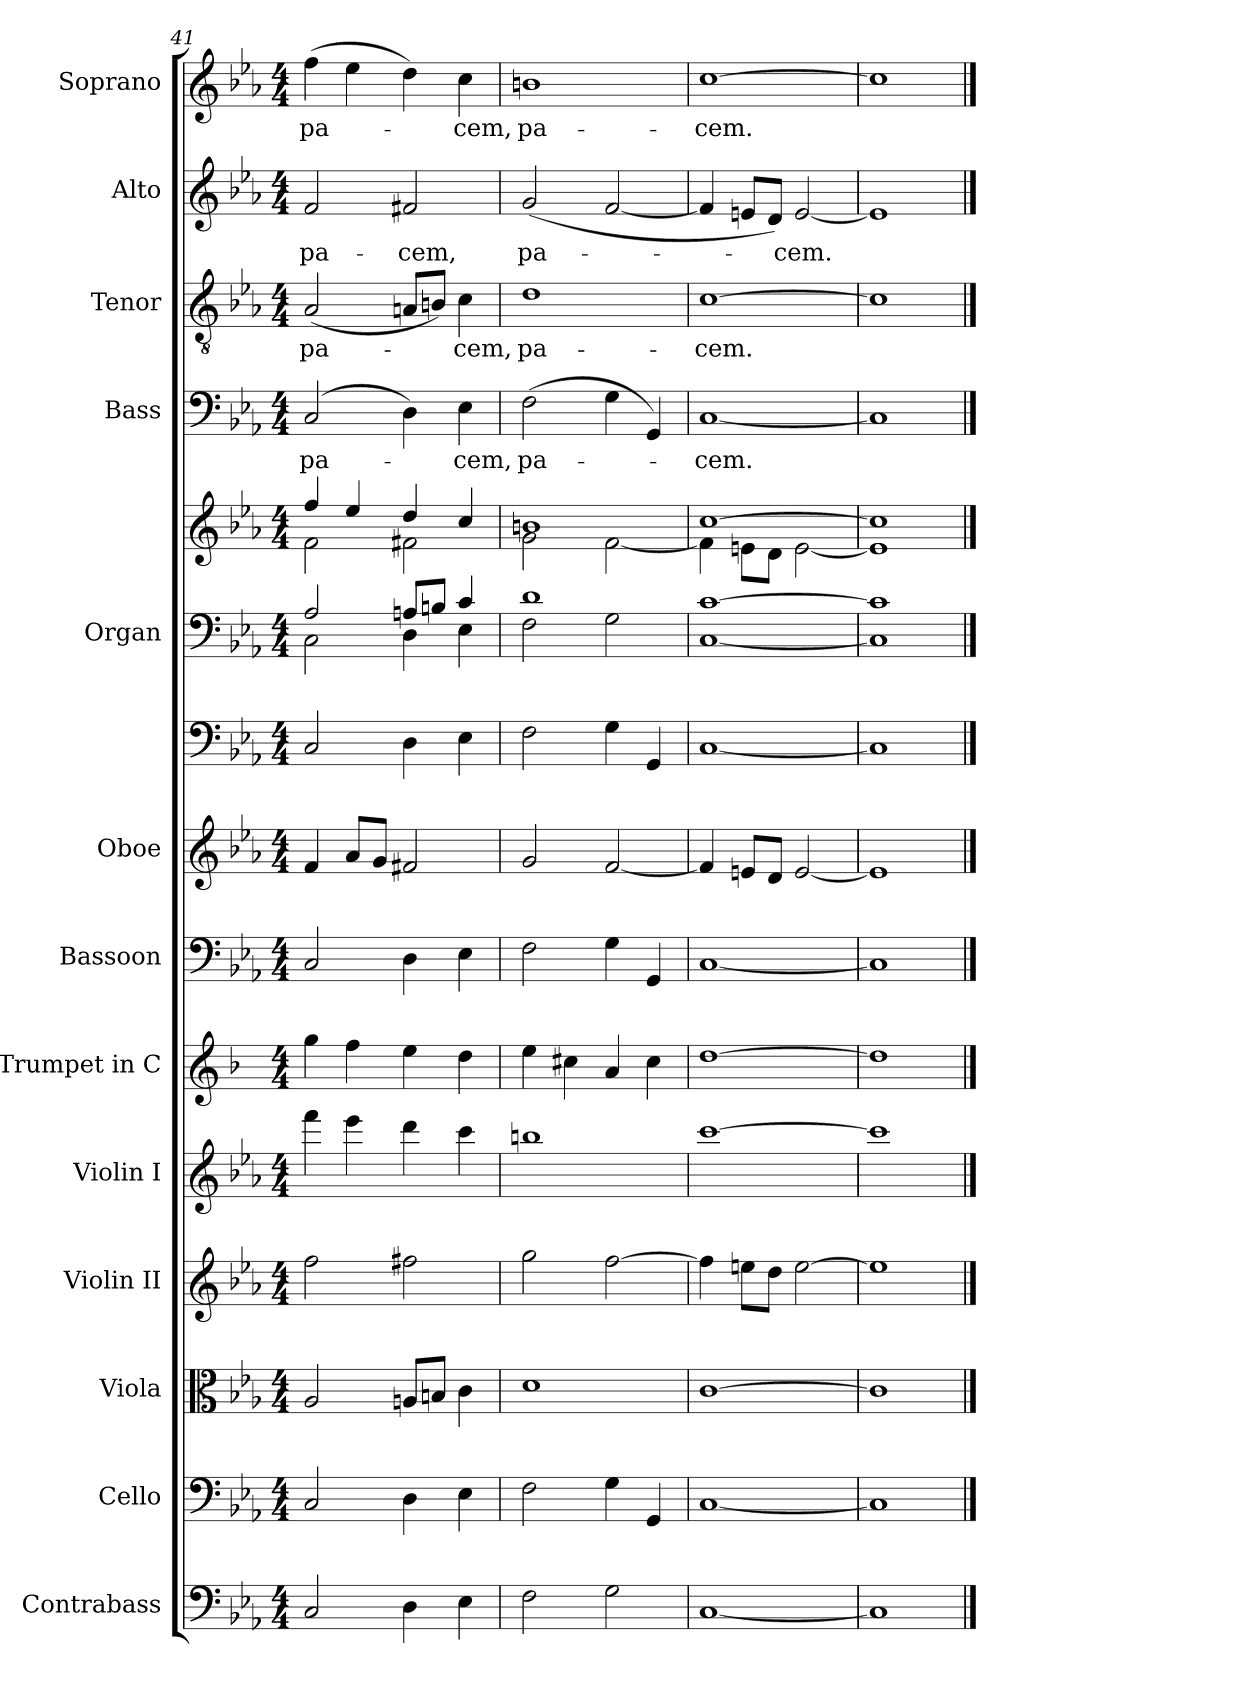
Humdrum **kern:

**kern	**kern	**kern	**kern	**kern	**kern	**kern	**kern	**kern	**kern	**kern	**kern	**text	**kern	**text	**kern	**text	**kern	**text
*part14	*part13	*part12	*part11	*part10	*part9	*part8	*part7	*part6	*part5	*part5	*part4	*part4	*part3	*part3	*part2	*part2	*part1	*part1
*staff15	*staff14	*staff13	*staff12	*staff11	*staff10	*staff9	*staff8	*staff7	*staff6	*staff5	*staff4	*staff4	*staff3	*staff3	*staff2	*staff2	*staff1	*staff1
*I"Contrabass	*I"Cello	*I"Viola	*I"Violin II	*I"Violin I	*I"Trumpet in C	*I"Bassoon	*I"Oboe	*	*I"Organ	*	*I"Bass	*	*I"Tenor	*	*I"Alto	*	*I"Soprano	*
*I'Cb.	*	*I'Vla.	*I'Vln. II	*I'Vln. I	*	*I'Bsn.	*I'Ob.	*	*I'Org.	*	*I'B	*	*I'T	*	*I'A	*	*I'S	*
*clefF4	*clefF4	*clefC3	*clefG2	*clefG2	*clefG2	*clefF4	*clefG2	*clefF4	*clefF4	*clefG2	*clefF4	*	*clefGv2	*	*clefG2	*	*clefG2	*
*ITrd7c12	*	*	*	*	*ITrd1c2	*	*	*	*	*	*	*	*	*	*	*	*	*
*k[b-e-a-]	*k[b-e-a-]	*k[b-e-a-]	*k[b-e-a-]	*k[b-e-a-]	*k[b-e-a-]	*k[b-e-a-]	*k[b-e-a-]	*k[b-e-a-]	*k[b-e-a-]	*k[b-e-a-]	*k[b-e-a-]	*	*k[b-e-a-]	*	*k[b-e-a-]	*	*k[b-e-a-]	*
*c:	*c:	*c:	*c:	*c:	*c:	*c:	*c:	*c:	*c:	*c:	*c:	*	*c:	*	*c:	*	*c:	*
*M4/4	*M4/4	*M4/4	*M4/4	*M4/4	*M4/4	*M4/4	*M4/4	*M4/4	*M4/4	*M4/4	*M4/4	*	*M4/4	*	*M4/4	*	*M4/4	*
=41	=41	=41	=41	=41	=41	=41	=41	=41	=41	=41	=41	=41	=41	=41	=41	=41	=41	=41
*	*	*	*	*	*	*	*	*	*^	*^	*	*	*	*	*	*	*	*
!	!	!	!	!	!	!	!	!	!	!	!	!	!	!LO:LY:b	!	!LO:LY:b	!	!LO:LY:b	!	!LO:LY:b
2CC/	2C/	2A-/	2ff\	4fff\	4ff\	2C/	4f/	2C/	2A-/	2C\	4ff/	2f\	(2C/	pa-	(<2A-/	pa-	2f/	pa-	(>4ff\	pa-
.	.	.	.	4eee-\	4ee-\	.	8a-/L	.	.	.	4ee-/	.	.	.	.	.	.	.	4ee-\	.
.	.	.	.	.	.	.	8g/J	.	.	.	.	.	.	.	.	.	.	.	.	.
!	!	!	!	!	!	!	!	!	!	!	!	!	!	!	!	!	!	!LO:LY:b	!	!
4DD\	4D\	8An/L	2ff#X\	4ddd\	4dd\	4D\	2f#X/	4D\	8An/L	4D\	4dd/	2f#X\	4D\)	.	8An/L	.	2f#X/	-cem,	4dd\)	.
.	.	8Bn/J	.	.	.	.	.	.	8Bn/J	.	.	.	.	.	8Bn/J)	.	.	.	.	.
!	!	!	!	!	!	!	!	!	!	!	!	!	!	!LO:LY:b	!	!LO:LY:b	!	!	!	!LO:LY:b
4EE-\	4E-\	4c\	.	4ccc\	4cc\	4E-\	.	4E-\	4c/	4E-\	4cc/	.	4E-\	-cem,	4c\	-cem,	.	.	4cc\	-cem,
=42	=42	=42	=42	=42	=42	=42	=42	=42	=42	=42	=42	=42	=42	=42	=42	=42	=42	=42	=42	=42
!	!	!	!	!	!	!	!	!	!	!	!	!	!	!LO:LY:b	!	!LO:LY:b	!	!LO:LY:b	!	!LO:LY:b
2FF\	2F\	1d	2gg\	1bbn	4dd\	2F\	2g/	2F\	1d	2F\	1bn	2g\	(>2F\	pa-	1d	pa-	(<2g/	pa-	1bn	pa-
.	.	.	.	.	4bn\	.	.	.	.	.	.	.	.	.	.	.	.	.	.	.
2GG\	4G\	.	[2ff\	.	4g/	4G\	[2f/	4G\	.	2G\	.	[<2f\	4G\	.	.	.	[2f/	.	.	.
.	4GG/	.	.	.	4b\	4GG/	.	4GG/	.	.	.	.	4GG/)	.	.	.	.	.	.	.
=43	=43	=43	=43	=43	=43	=43	=43	=43	=43	=43	=43	=43	=43	=43	=43	=43	=43	=43	=43	=43
!	!	!	!	!	!	!	!	!	!	!	!	!	!	!LO:LY:b	!	!LO:LY:b	!	!	!	!LO:LY:b
[1CC	[1C	[1c	4ff\]	[1ccc	[1cc	[1C	4f/]	[1C	[>1c	[<1C	[>1cc	4f\]	[1C	-cem.	[1c	-cem.	4f/]	.	[1cc	-cem.
.	.	.	8een\L	.	.	.	8en/L	.	.	.	.	8en\L	.	.	.	.	8en/L	.	.	.
.	.	.	8dd\J	.	.	.	8d/J	.	.	.	.	8d\J	.	.	.	.	8d/J)	.	.	.
!	!	!	!	!	!	!	!	!	!	!	!	!	!	!	!	!	!	!LO:LY:b	!	!
.	.	.	[2ee\	.	.	.	[2e/	.	.	.	.	[<2e\	.	.	.	.	[2e/	-cem.	.	.
=44	=44	=44	=44	=44	=44	=44	=44	=44	=44	=44	=44	=44	=44	=44	=44	=44	=44	=44	=44	=44
1CC]	1C]	1c]	1ee]	1ccc]	1cc]	1C]	1e]	1C]	1c]	1C]	1cc]	1e]	1C]	.	1c]	.	1e]	.	1cc]	.
*	*	*	*	*	*	*	*	*	*v	*v	*	*	*	*	*	*	*	*	*	*
*	*	*	*	*	*	*	*	*	*	*v	*v	*	*	*	*	*	*	*	*
==	==	==	==	==	==	==	==	==	==	==	==	==	==	==	==	==	==	==
*-	*-	*-	*-	*-	*-	*-	*-	*-	*-	*-	*-	*-	*-	*-	*-	*-	*-	*-
